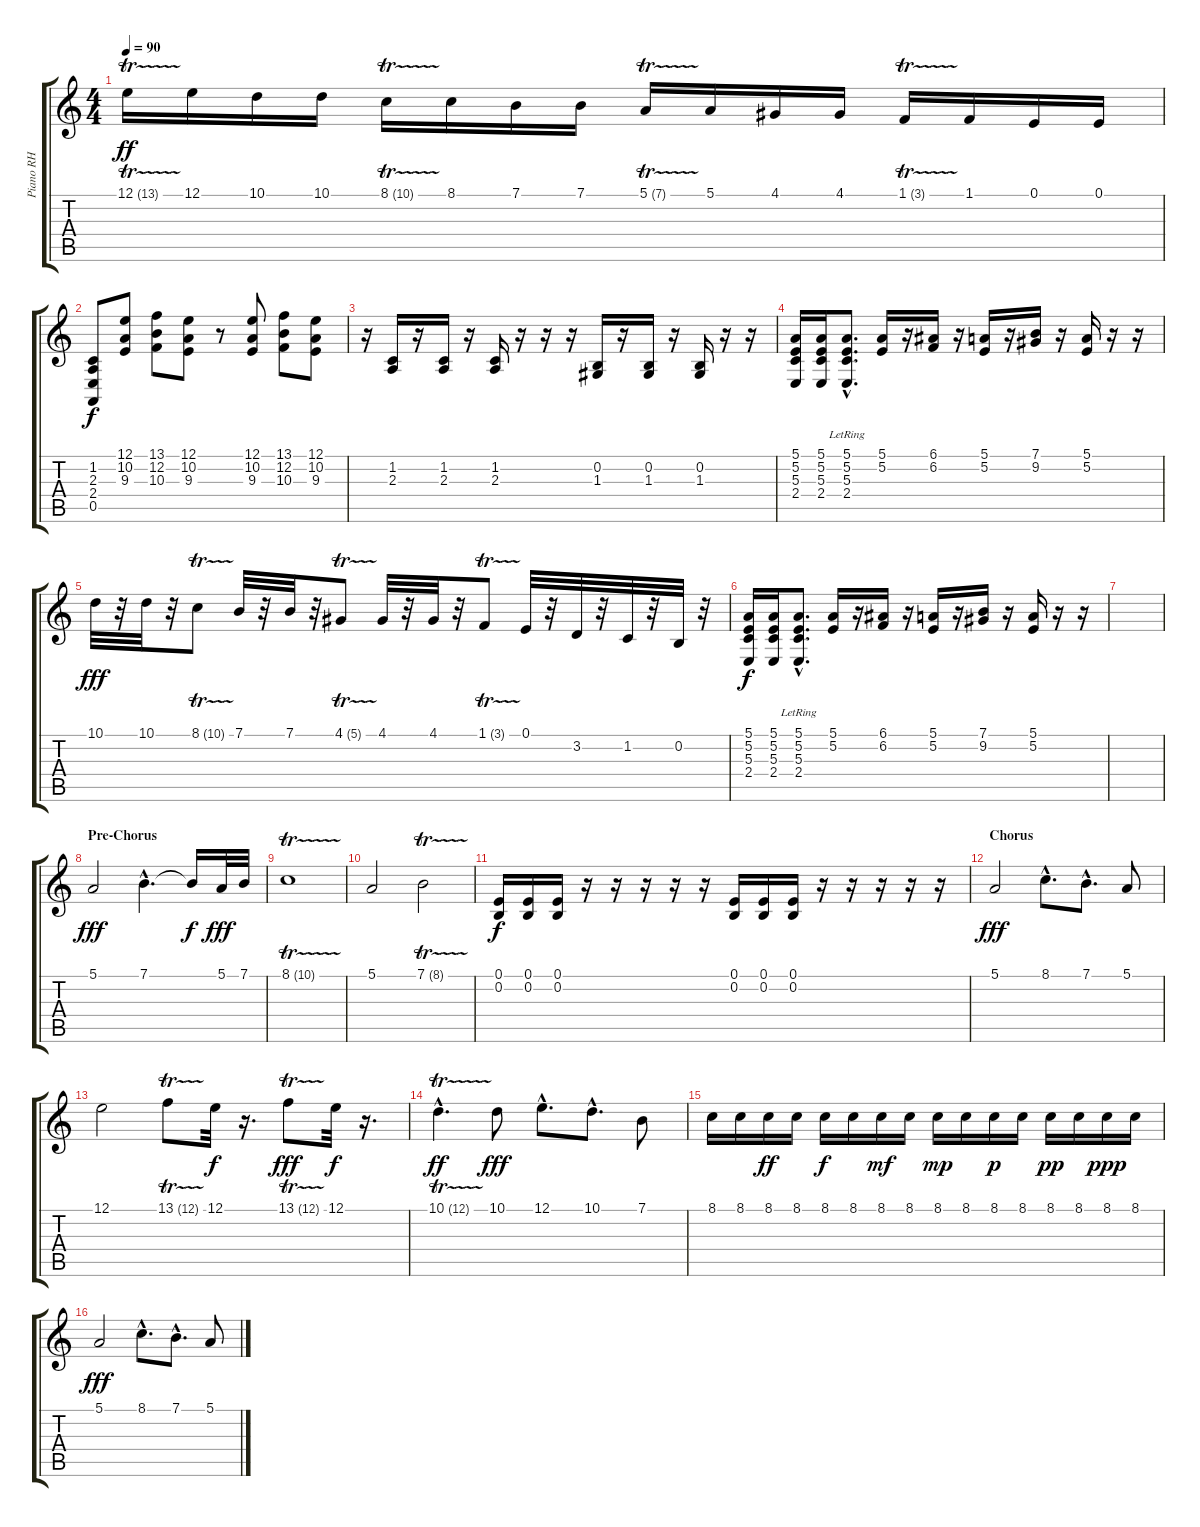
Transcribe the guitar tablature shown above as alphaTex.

\track ("Piano RH" "Piano RH") {instrument acousticgrandpiano}
\staff {score tabs}
\tuning (E4 B3 G3 D3 A2 E2) {hide}
\ts (4 4)
\tempo 90
\clef g2
\ks c
12.1{tr (13 64)}.16{dy ff} 12.1.16 10.1.16 10.1.16 8.1{tr (10 64)}.16 8.1.16 7.1.16 7.1.16 5.1{tr (7 64)}.16 5.1.16 4.1.16 4.1.16 1.1{tr (3 64)}.16 1.1.16 0.1.16 0.1.16 |
(1.2 2.3 2.4 0.5).8{dy f} (12.1 10.2 9.3).8 (13.1 12.2 10.3).8 (12.1 10.2 9.3).8 r.8 (12.1 10.2 9.3).8 (13.1 12.2 10.3).8 (12.1 10.2 9.3).8 |
r.16 (1.2 2.3).16 r.16 (1.2 2.3).16 r.16 (1.2 2.3).16 r.16 r.16 r.16 (0.2 1.3).16 r.16 (0.2 1.3).16 r.16 (0.2 1.3).16 r.16 r.16 |
(5.1 5.2 5.3 2.4).16 (5.1 5.2 5.3 2.4).16 (5.1{hac lr} 5.2{hac lr} 5.3{hac lr} 2.4{hac lr}).8{d} (5.1 5.2).16 r.16 (6.1 6.2).16 r.16 (5.1 5.2).16 r.16 (7.1 9.2).16 r.16 (5.1 5.2).16 r.16 r.16 |
10.1.32{dy fff} r.32 10.1.32 r.32 8.1{tr (10 64)}.8 7.1.32 r.32 7.1.32 r.32 4.1{tr (5 64)}.8 4.1.32 r.32 4.1.32 r.32 1.1{tr (3 64)}.8 0.1.32 r.32 3.2.32 r.32 1.2.32 r.32 0.2.32 r.32 |
(5.1 5.2 5.3 2.4).16{dy f} (5.1 5.2 5.3 2.4).16 (5.1{hac lr} 5.2{hac lr} 5.3{hac lr} 2.4{hac lr}).8{d} (5.1 5.2).16 r.16 (6.1 6.2).16 r.16 (5.1 5.2).16 r.16 (7.1 9.2).16 r.16 (5.1 5.2).16 r.16 r.16 |
|
\section ("" "Pre-Chorus")
5.1.2{dy fff} 7.1{hac}.4{d} 7.1{t}.16{dy f} 5.1.32{dy fff} 7.1.32 |
8.1{tr (10 64)}.1 |
5.1.2 7.1{tr (8 64)}.2 |
(0.1 0.2).16{dy f} (0.1 0.2).16 (0.1 0.2).16 r.16 r.16 r.16 r.16 r.16 (0.1 0.2).16 (0.1 0.2).16 (0.1 0.2).16 r.16 r.16 r.16 r.16 r.16 |
\section ("" "Chorus")
5.1.2{dy fff} 8.1{hac}.8{d} 7.1{hac}.8{d} 5.1.8 |
12.1.2 13.1{tr (12 64)}.8 12.1.32{dy f} r.16{d} 13.1{tr (12 64)}.8{dy fff} 12.1.32{dy f} r.16{d} |
10.1{tr (12 64) hac}.4{d dy ff} 10.1.8{dy fff} 12.1{hac}.8{d} 10.1{hac}.8{d} 7.1.8 |
8.1.16 8.1.16 8.1.16{dy ff} 8.1.16 8.1.16{dy f} 8.1.16 8.1.16{dy mf} 8.1.16 8.1.16{dy mp} 8.1.16 8.1.16{dy p} 8.1.16 8.1.16{dy pp} 8.1.16 8.1.16{dy ppp} 8.1.16 |
5.1.2{dy fff} 8.1{hac}.8{d} 7.1{hac}.8{d} 5.1.8
